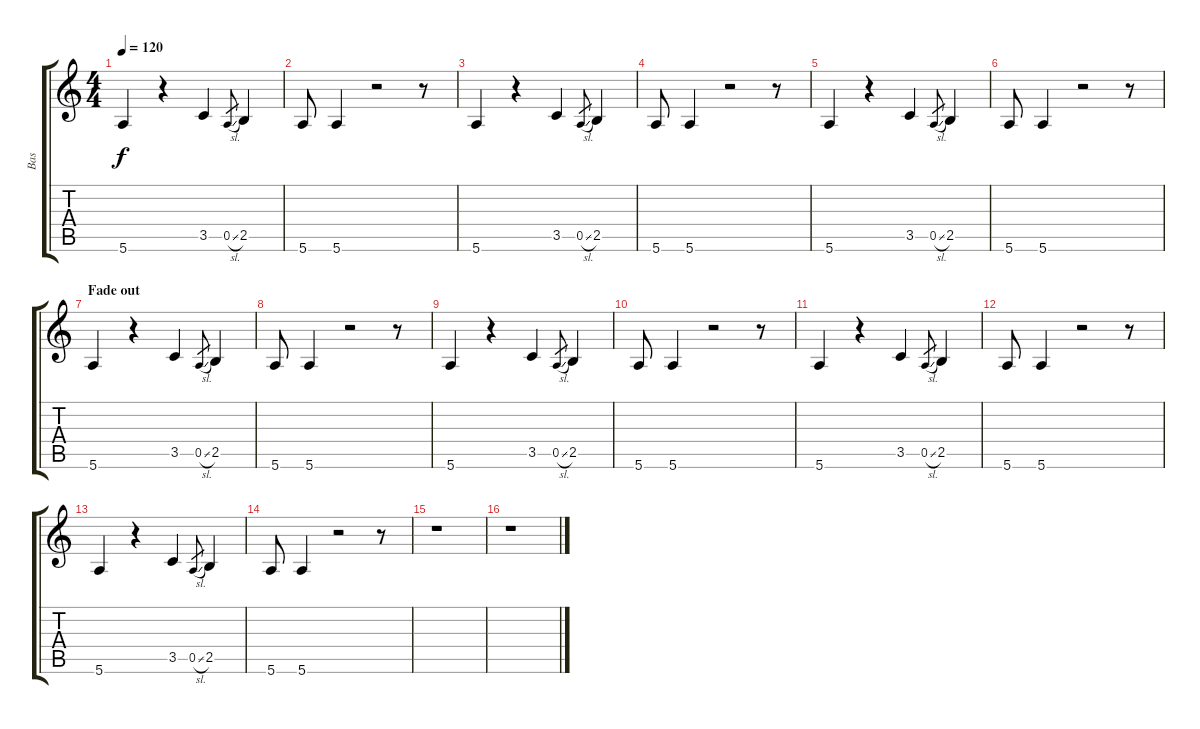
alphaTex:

\track ("Bas" "Bas") {instrument fretlessbass}
\staff {score tabs}
\tuning (E4 B3 G3 D3 A2 E2) {hide}
\ts (4 4)
\tempo 120
\clef g2
\ks c
5.6.4{dy f} r.4 3.5.4 0.5{sl}.8{gr} 2.5.4 |
5.6.8 5.6.4 r.2 r.8 |
5.6.4 r.4 3.5.4 0.5{sl}.8{gr} 2.5.4 |
5.6.8 5.6.4 r.2 r.8 |
5.6.4 r.4 3.5.4 0.5{sl}.8{gr} 2.5.4 |
5.6.8 5.6.4 r.2 r.8 |
\section ("" "Fade out")
5.6.4 r.4 3.5.4 0.5{sl}.8{gr} 2.5.4 |
5.6.8 5.6.4 r.2 r.8 |
5.6.4 r.4 3.5.4 0.5{sl}.8{gr} 2.5.4 |
5.6.8 5.6.4 r.2 r.8 |
5.6.4 r.4 3.5.4 0.5{sl}.8{gr} 2.5.4 |
5.6.8 5.6.4 r.2 r.8 |
5.6.4 r.4 3.5.4 0.5{sl}.8{gr} 2.5.4 |
5.6.8 5.6.4 r.2 r.8 |
r.1 |
r.1
